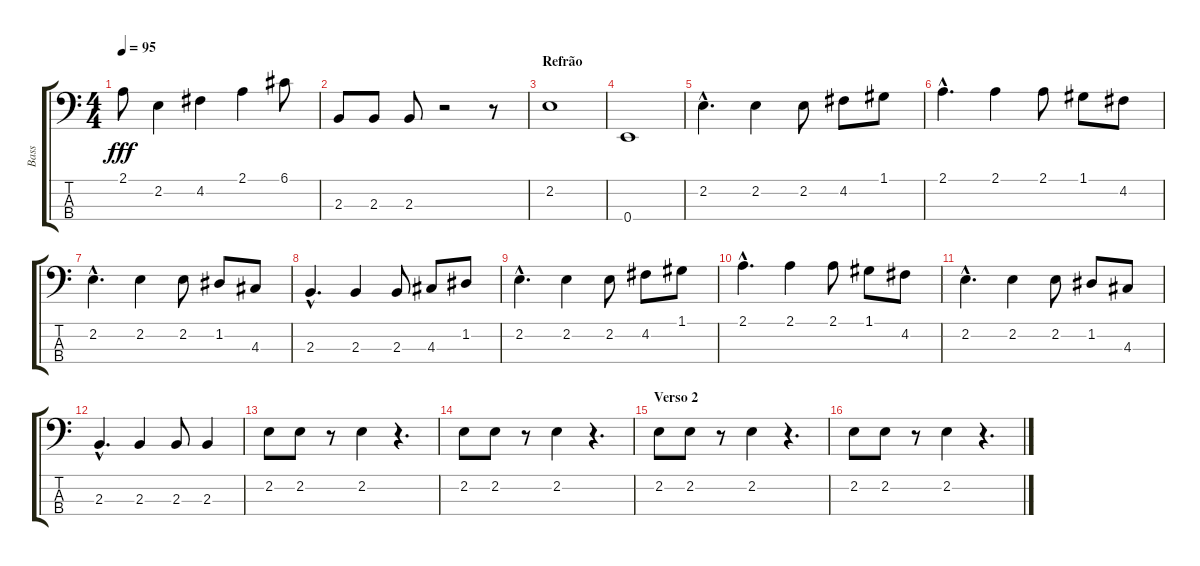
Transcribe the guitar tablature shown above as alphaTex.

\track ("Bass" "Bass") {instrument electricbassfinger}
\staff {score tabs}
\tuning (G2 D2 A1 E1) {hide}
\ts (4 4)
\tempo 95
\clef f4
\ks c
2.1.8{dy fff} 2.2.4 4.2.4 2.1.4 6.1.8 |
2.3.8 2.3.8 2.3.8 r.2 r.8 |
\section ("" "Refrão")
2.2.1 |
0.4.1 |
2.2{hac}.4{d} 2.2.4 2.2.8 4.2.8 1.1.8 |
2.1{hac}.4{d} 2.1.4 2.1.8 1.1.8 4.2.8 |
2.2{hac}.4{d} 2.2.4 2.2.8 1.2.8 4.3.8 |
2.3{hac}.4{d} 2.3.4 2.3.8 4.3.8 1.2.8 |
2.2{hac}.4{d} 2.2.4 2.2.8 4.2.8 1.1.8 |
2.1{hac}.4{d} 2.1.4 2.1.8 1.1.8 4.2.8 |
2.2{hac}.4{d} 2.2.4 2.2.8 1.2.8 4.3.8 |
2.3{hac}.4{d} 2.3.4 2.3.8 2.3.4 |
2.2.8 2.2.8 r.8 2.2.4 r.4{d} |
2.2.8 2.2.8 r.8 2.2.4 r.4{d} |
\section ("" "Verso 2")
2.2.8 2.2.8 r.8 2.2.4 r.4{d} |
2.2.8 2.2.8 r.8 2.2.4 r.4{d}
